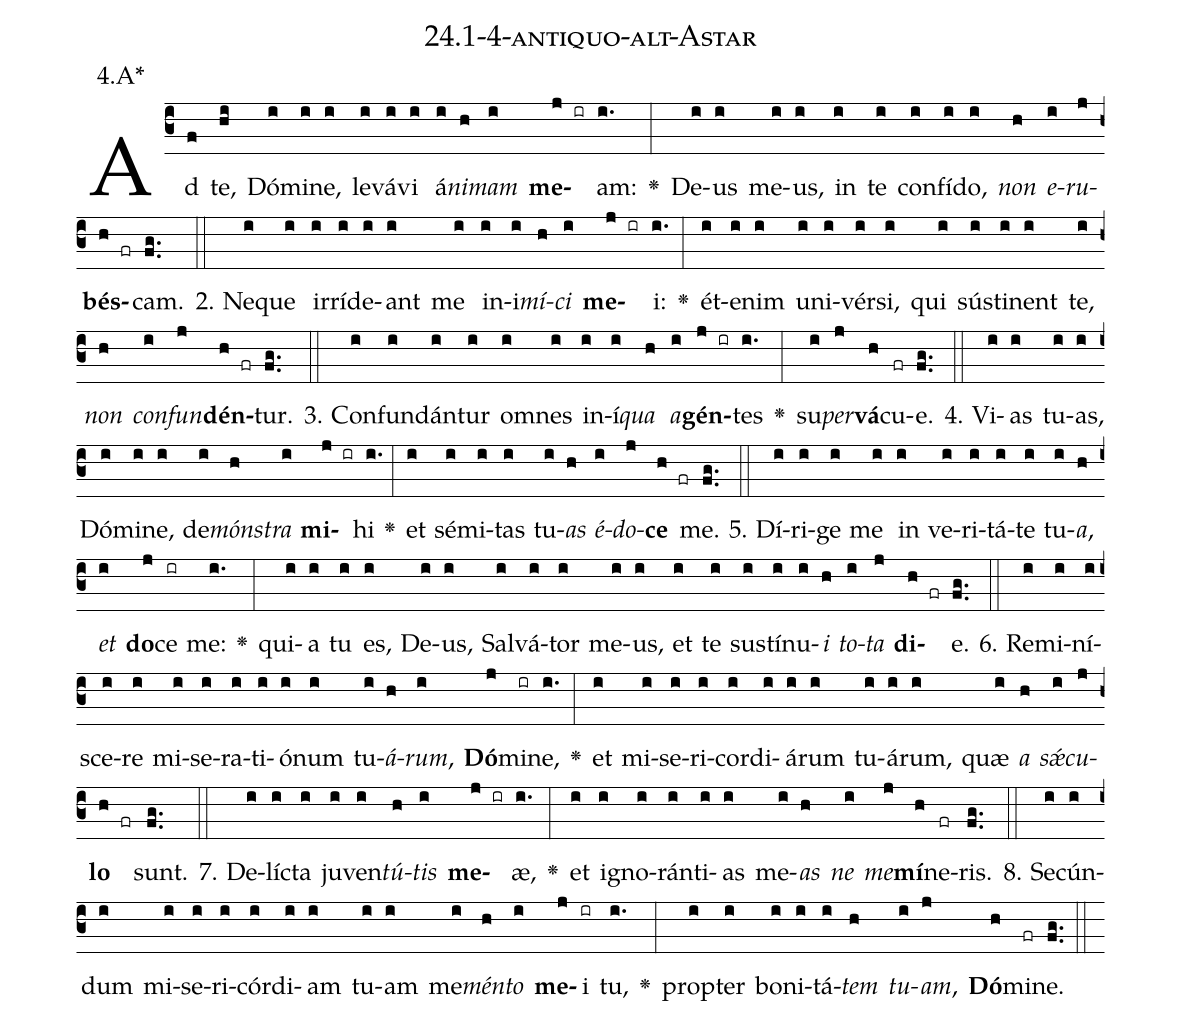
name: 24.1-4-antiquo-alt-Astar;
annotation: 4.A*;
%%
(c3)Ad(f) te,(hi) Dó(i)mi(i)ne,(i) le(i)vá(i)vi(i) á(i)<i>ni</i>(h)<i>mam</i>(i) <b>me</b>(j ir)am:(i.) <v>\greheightstar</v>(:) De(i)us(i) me(i)us,(i) in(i) te(i) con(i)fí(i)do,(i) <i>non</i>(h) <i>e</i>(i)<i>ru</i>(j)<b>bés</b>(h fr)cam.(fg..) (::)
2. Ne(i)que(i) ir(i)rí(i)de(i)ant(i) me(i) in(i)i(i)<i>mí</i>(h)<i>ci</i>(i) <b>me</b>(j ir)i:(i.) <v>\greheightstar</v>(:) ét(i)e(i)nim(i) u(i)ni(i)vér(i)si,(i) qui(i) sús(i)ti(i)nent(i) te,(i) <i>non</i>(h) <i>con</i>(i)<i>fun</i>(j)<b>dén</b>(h fr)tur.(fg..) (::)
3. Con(i)fun(i)dán(i)tur(i) om(i)nes(i) in(i)í(i)<i>qua</i>(h) <i>a</i>(i)<b>gén</b>(j ir)tes(i.) <v>\greheightstar</v>(:) su(i)<i>per</i>(j)<b>vá</b>(h)cu(fr)e.(fg..) (::)
4. Vi(i)as(i) tu(i)as,(i) Dó(i)mi(i)ne,(i) de(i)<i>móns</i>(h)<i>tra</i>(i) <b>mi</b>(j ir)hi(i.) <v>\greheightstar</v>(:) et(i) sé(i)mi(i)tas(i) tu(i)<i>as</i>(h) <i>é</i>(i)<i>do</i>(j)<b>ce</b>(h fr) me.(fg..) (::)
5. Dí(i)ri(i)ge(i) me(i) in(i) ve(i)ri(i)tá(i)te(i) tu(i)<i>a</i>,(h) <i>et</i>(i) <b>do</b>(j)ce(ir) me:(i.) <v>\greheightstar</v>(:) qui(i)a(i) tu(i) es,(i) De(i)us,(i) Sal(i)vá(i)tor(i) me(i)us,(i) et(i) te(i) sus(i)tí(i)nu(i)<i>i</i>(h) <i>to</i>(i)<i>ta</i>(j) <b>di</b>(h fr)e.(fg..) (::)
6. Re(i)mi(i)ní(i)sce(i)re(i) mi(i)se(i)ra(i)ti(i)ó(i)num(i) tu(i)<i>á</i>(h)<i>rum</i>,(i) <b>Dó</b>(j)mi(ir)ne,(i.) <v>\greheightstar</v>(:) et(i) mi(i)se(i)ri(i)cor(i)di(i)á(i)rum(i) tu(i)á(i)rum,(i) quæ(i) <i>a</i>(h) <i>sǽ</i>(i)<i>cu</i>(j)<b>lo</b>(h fr) sunt.(fg..) (::)
7. De(i)líc(i)ta(i) ju(i)ven(i)<i>tú</i>(h)<i>tis</i>(i) <b>me</b>(j ir)æ,(i.) <v>\greheightstar</v>(:) et(i) i(i)gno(i)rán(i)ti(i)as(i) me(i)<i>as</i>(h) <i>ne</i>(i) <i>me</i>(j)<b>mí</b>(h)ne(fr)ris.(fg..) (::)
8. Se(i)cún(i)dum(i) mi(i)se(i)ri(i)cór(i)di(i)am(i) tu(i)am(i) me(i)<i>mén</i>(h)<i>to</i>(i) <b>me</b>(j)i(ir) tu,(i.) <v>\greheightstar</v>(:) prop(i)ter(i) bo(i)ni(i)tá(i)<i>tem</i>(h) <i>tu</i>(i)<i>am</i>,(j) <b>Dó</b>(h)mi(fr)ne.(fg..) (::)
